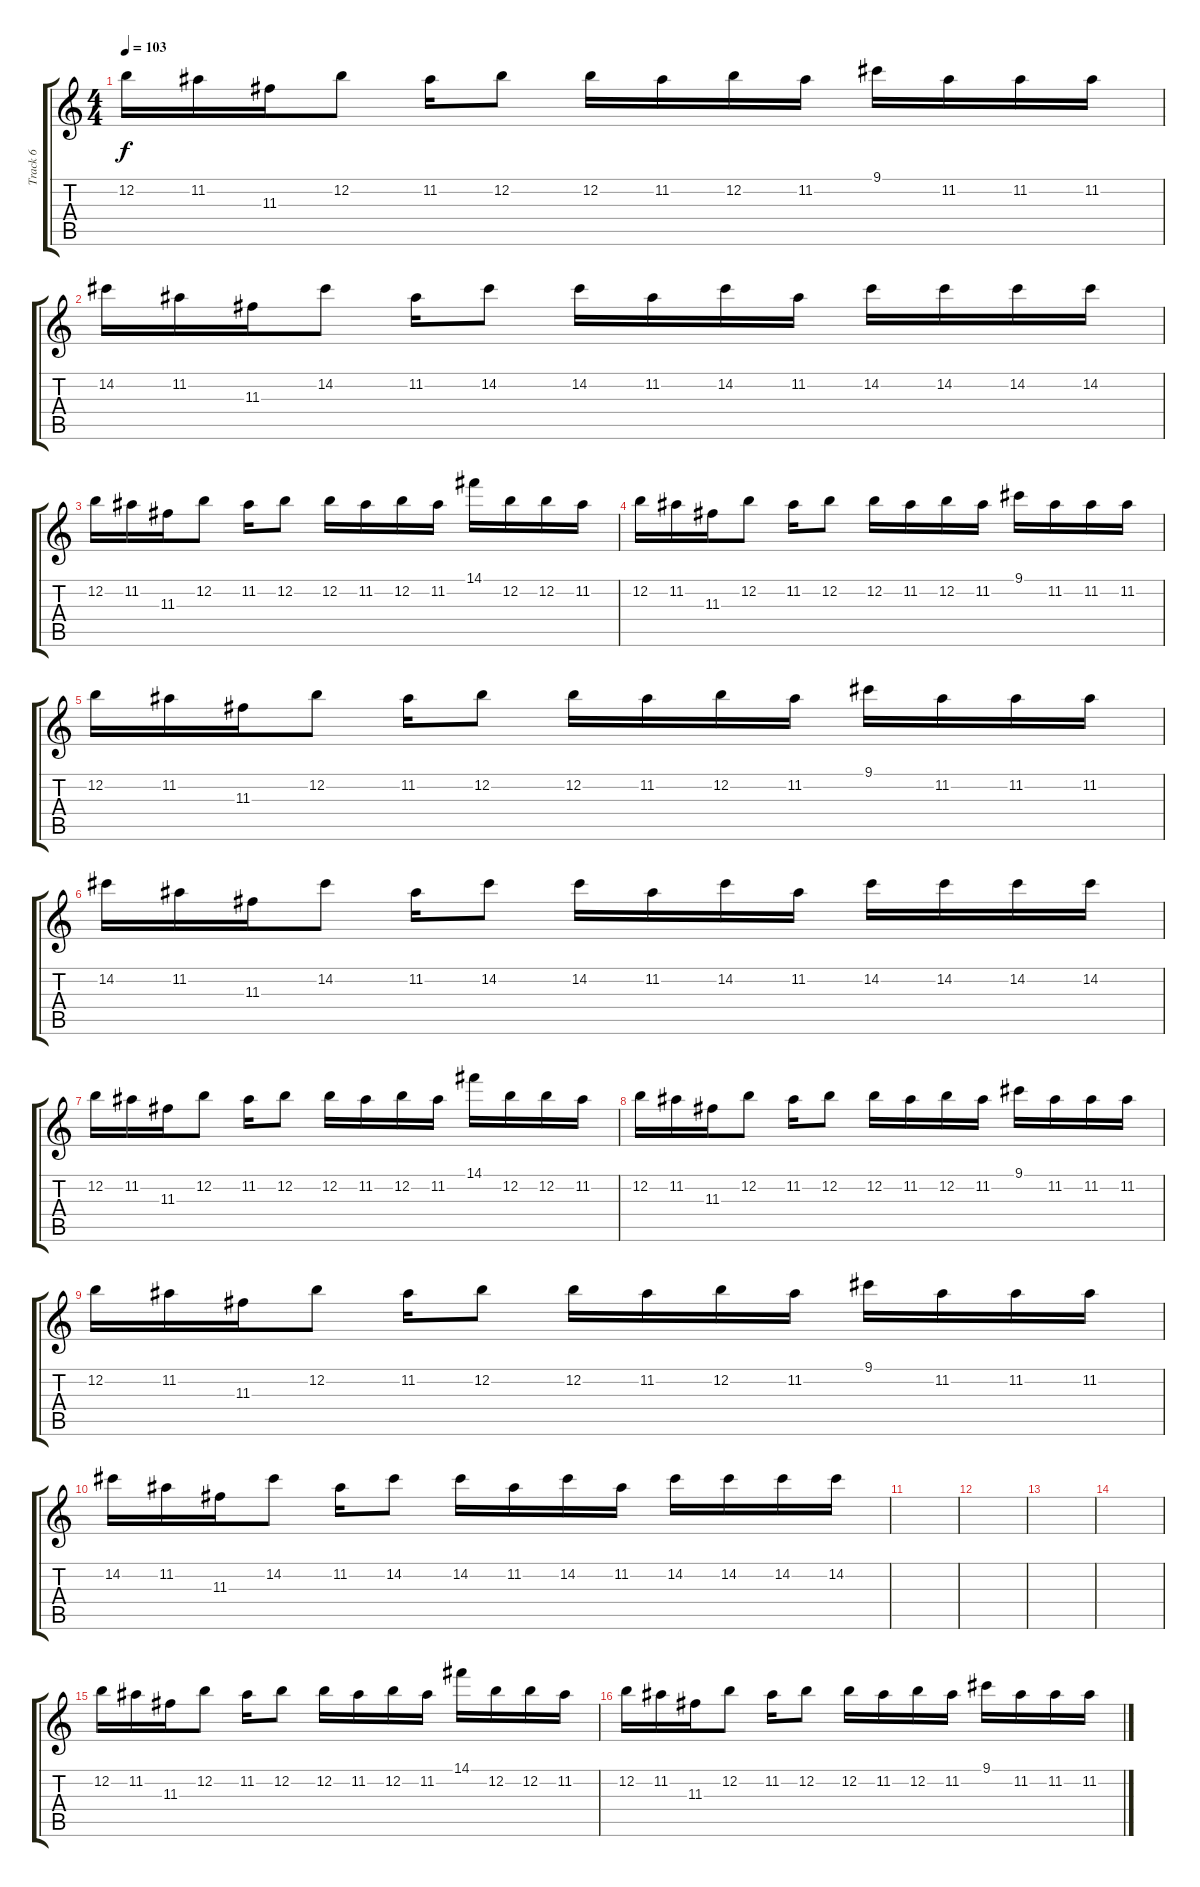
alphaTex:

\track ("Track 6" "Track 6") {instrument overdrivenguitar}
\staff {score tabs}
\tuning (E4 B3 G3 D3 A2 E2) {hide}
\ts (4 4)
\tempo 103
\clef g2
\ks c
12.2.16{dy f} 11.2.16 11.3.16 12.2.8 11.2.16 12.2.8 12.2.16 11.2.16 12.2.16 11.2.16 9.1.16 11.2.16 11.2.16 11.2.16 |
14.2.16 11.2.16 11.3.16 14.2.8 11.2.16 14.2.8 14.2.16 11.2.16 14.2.16 11.2.16 14.2.16 14.2.16 14.2.16 14.2.16 |
12.2.16 11.2.16 11.3.16 12.2.8 11.2.16 12.2.8 12.2.16 11.2.16 12.2.16 11.2.16 14.1.16 12.2.16 12.2.16 11.2.16 |
12.2.16 11.2.16 11.3.16 12.2.8 11.2.16 12.2.8 12.2.16 11.2.16 12.2.16 11.2.16 9.1.16 11.2.16 11.2.16 11.2.16 |
12.2.16 11.2.16 11.3.16 12.2.8 11.2.16 12.2.8 12.2.16 11.2.16 12.2.16 11.2.16 9.1.16 11.2.16 11.2.16 11.2.16 |
14.2.16 11.2.16 11.3.16 14.2.8 11.2.16 14.2.8 14.2.16 11.2.16 14.2.16 11.2.16 14.2.16 14.2.16 14.2.16 14.2.16 |
12.2.16 11.2.16 11.3.16 12.2.8 11.2.16 12.2.8 12.2.16 11.2.16 12.2.16 11.2.16 14.1.16 12.2.16 12.2.16 11.2.16 |
12.2.16 11.2.16 11.3.16 12.2.8 11.2.16 12.2.8 12.2.16 11.2.16 12.2.16 11.2.16 9.1.16 11.2.16 11.2.16 11.2.16 |
12.2.16 11.2.16 11.3.16 12.2.8 11.2.16 12.2.8 12.2.16 11.2.16 12.2.16 11.2.16 9.1.16 11.2.16 11.2.16 11.2.16 |
14.2.16 11.2.16 11.3.16 14.2.8 11.2.16 14.2.8 14.2.16 11.2.16 14.2.16 11.2.16 14.2.16 14.2.16 14.2.16 14.2.16 |
|
|
|
|
12.2.16 11.2.16 11.3.16 12.2.8 11.2.16 12.2.8 12.2.16 11.2.16 12.2.16 11.2.16 14.1.16 12.2.16 12.2.16 11.2.16 |
12.2.16 11.2.16 11.3.16 12.2.8 11.2.16 12.2.8 12.2.16 11.2.16 12.2.16 11.2.16 9.1.16 11.2.16 11.2.16 11.2.16
